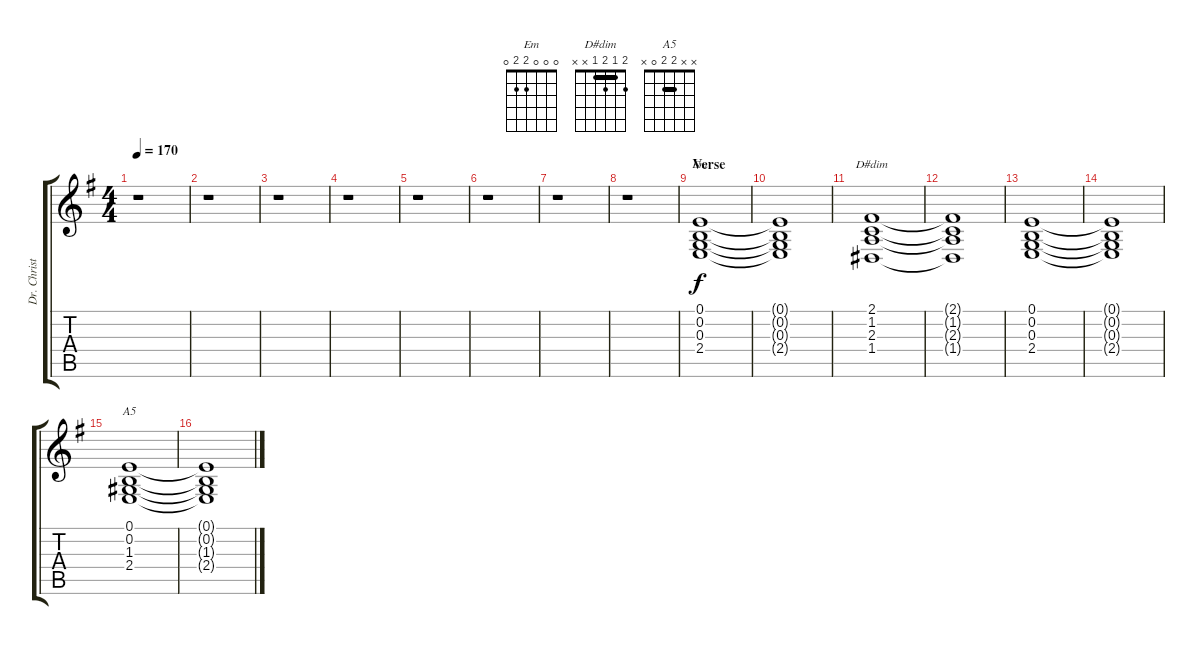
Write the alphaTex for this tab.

\track ("Dr. Christian Lorenz - Keyboard II" "Dr. Christ") {instrument choiraahs}
\staff {score tabs}
\tuning (E4 B3 G3 D3 A2 E2) {hide}
\chord ("Em" 0 0 0 2 2 0)
\chord ("D#dim" 2 1 2 1 x x) {barre 1}
\chord ("A5" x x 2 2 0 x) {barre 2}
\ts (4 4)
\tempo 170
\clef g2
\ks g
r.1{dy f} |
r.1 |
r.1 |
r.1 |
r.1 |
r.1 |
r.1 |
r.1 |
\section ("" "Verse ")
(0.1 0.2 0.3 2.4).1{ch "Em"} |
(0.1{t} 0.2{t} 0.3{t} 2.4{t}).1 |
(2.1 1.2 2.3 1.4).1{ch "D#dim"} |
(2.1{t} 1.2{t} 2.3{t} 1.4{t}).1 |
(0.1 0.2 0.3 2.4).1 |
(0.1{t} 0.2{t} 0.3{t} 2.4{t}).1 |
(0.1 0.2 1.3 2.4).1{ch "A5"} |
(0.1{t} 0.2{t} 1.3{t} 2.4{t}).1
